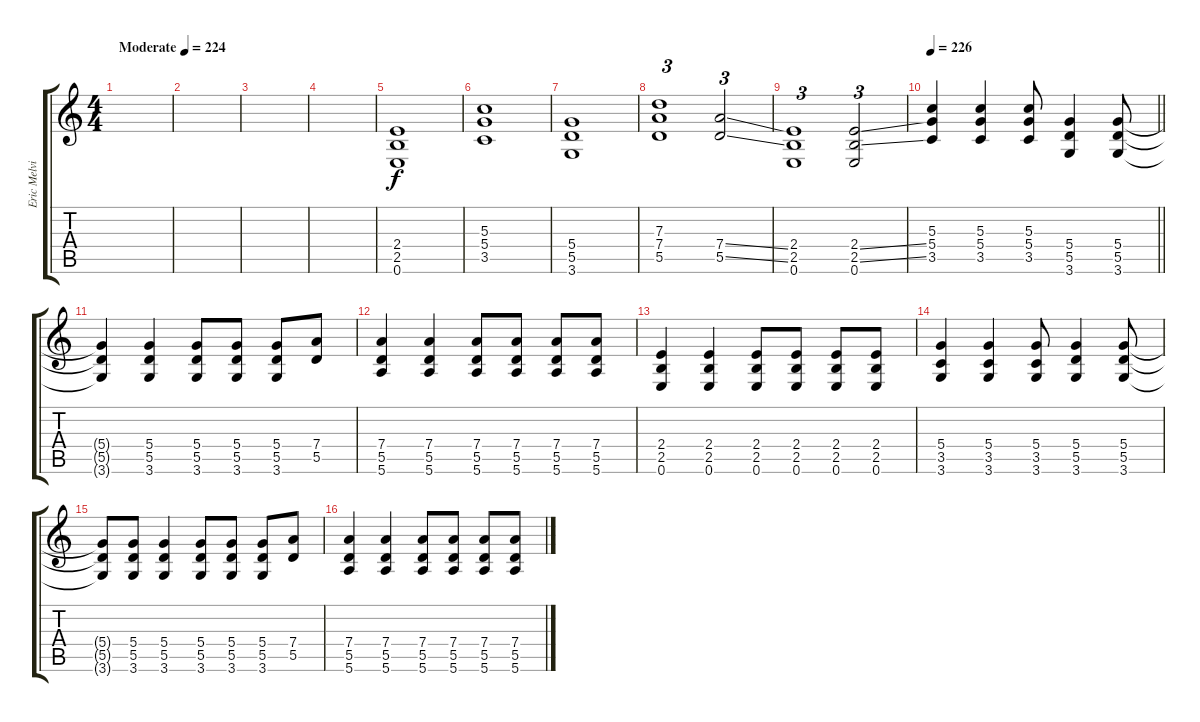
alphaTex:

\track ("Eric Melvin" "Eric Melvi") {instrument distortionguitar}
\staff {score tabs}
\tuning (E4 B3 G3 D3 A2 E2) {hide}
\ts (4 4)
\tempo (224 "Moderate")
\clef g2
\ks c
|
|
|
|
(2.4 2.5 0.6).1 |
(5.3 5.4 3.5).1 |
(5.4 5.5 3.6).1 |
(7.3 7.4 5.5).1{tu (3 2)} (7.4{ss} 5.5{ss}).2{tu (3 2)} |
(2.4 2.5 0.6).1{tu (3 2)} (2.4{ss} 2.5{ss} 0.6).2{tu (3 2)} |
\tempo 226
\barLineRight lightlight
(5.3 5.4 3.5).4 (5.3 5.4 3.5).4 (5.3 5.4 3.5).8 (5.4 5.5 3.6).4 (5.4 5.5 3.6).8 |
\section ("" "")
(5.4{t} 5.5{t} 3.6{t}).4 (5.4 5.5 3.6).4 (5.4 5.5 3.6).8 (5.4 5.5 3.6).8 (5.4 5.5 3.6).8 (7.4 5.5).8 |
(7.4 5.5 5.6).4 (7.4 5.5 5.6).4 (7.4 5.5 5.6).8 (7.4 5.5 5.6).8 (7.4 5.5 5.6).8 (7.4 5.5 5.6).8 |
(2.4 2.5 0.6).4 (2.4 2.5 0.6).4 (2.4 2.5 0.6).8 (2.4 2.5 0.6).8 (2.4 2.5 0.6).8 (2.4 2.5 0.6).8 |
(5.4 3.5 3.6).4 (5.4 3.5 3.6).4 (5.4 3.5 3.6).8 (5.4 5.5 3.6).4 (5.4 5.5 3.6).8 |
(5.4{t} 5.5{t} 3.6{t}).8 (5.4 5.5 3.6).8 (5.4 5.5 3.6).4 (5.4 5.5 3.6).8 (5.4 5.5 3.6).8 (5.4 5.5 3.6).8 (7.4 5.5).8 |
(7.4 5.5 5.6).4 (7.4 5.5 5.6).4 (7.4 5.5 5.6).8 (7.4 5.5 5.6).8 (7.4 5.5 5.6).8 (7.4 5.5 5.6).8
